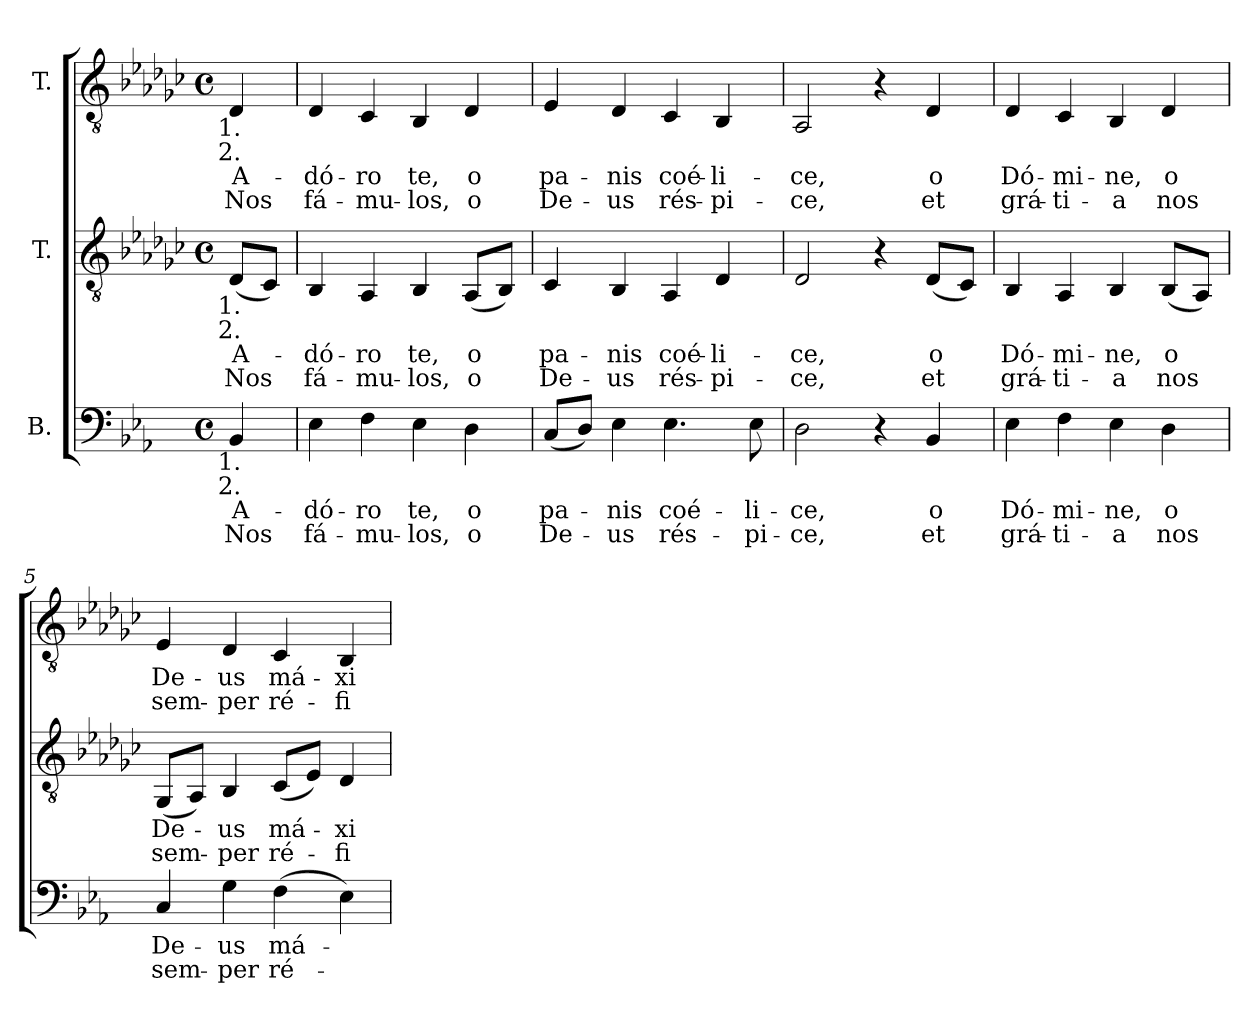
**kern	**text	**text	**kern	**text	**text	**kern	**text	**text
*part3	*part3	*part3	*part2	*part2	*part2	*part1	*part1	*part1
*staff3	*staff3	*staff3	*staff2	*staff2	*staff2	*staff1	*staff1	*staff1
*I"B.	*	*	*I"T.	*	*	*I"T.	*	*
!!LO:PB:g=z
*clefF4	*	*	*clefGv2	*	*	*clefGv2	*	*
*	*	*	*ITrd2c3	*	*	*ITrd2c3	*	*
*k[b-e-a-]	*	*	*k[b-e-a-]	*	*	*k[b-e-a-]	*	*
*E-:	*	*	*E-:	*	*	*E-:	*	*
*M4/4	*	*	*M4/4	*	*	*M4/4	*	*
*met(c)	*	*	*met(c)	*	*	*met(c)	*	*
*MM60	*	*	*MM60	*	*	*MM60	*	*
=	=	=	=	=	=	=	=	=
!	!LO:LY:b:color=#000000	!LO:LY:b:color=#000000	!	!	!	!	!	!
!	!	!	!	!LO:LY:b:color=#000000	!LO:LY:b:color=#000000	!	!	!
!	!	!	!	!	!	!LO:TX:b:cj:t=1.	!	!
!	!	!	!	!	!	!LO:TX:b:cj:t=2.	!	!
!	!	!	!LO:TX:b:cj:t=1.	!	!	!	!	!
!	!	!	!LO:TX:b:cj:t=2.	!	!	!	!	!
!LO:TX:b:cj:t=1.	!	!	!	!	!	!	!	!
!LO:TX:b:cj:t=2.	!	!	!	!	!	!	!	!
!	!	!	!	!	!	!	!LO:LY:b:color=#000000	!LO:LY:b:color=#000000
4BB-i/	A-	Nos	(8BB-i/L	A-	Nos	4BB-i/	A-	Nos
.	.	.	8AA-i/J)	.	.	.	.	.
=1	=1	=1	=1	=1	=1	=1	=1	=1
!	!LO:LY:b:color=#000000	!LO:LY:b:color=#000000	!	!	!	!	!	!
!	!	!	!	!LO:LY:b:color=#000000	!LO:LY:b:color=#000000	!	!	!
!	!	!	!	!	!	!	!LO:LY:b:color=#000000	!LO:LY:b:color=#000000
4E-i\	-dó-	fá-	4GGi/	-dó-	fá-	4BB-i/	-dó-	fá-
!	!LO:LY:b:color=#000000	!LO:LY:b:color=#000000	!	!	!	!	!	!
!	!	!	!	!LO:LY:b:color=#000000	!LO:LY:b:color=#000000	!	!	!
!	!	!	!	!	!	!	!LO:LY:b:color=#000000	!LO:LY:b:color=#000000
4Fi\	-ro	-mu-	4FFi/	-ro	-mu-	4AA-i/	-ro	-mu-
!	!LO:LY:b:color=#000000	!LO:LY:b:color=#000000	!	!	!	!	!	!
!	!	!	!	!LO:LY:b:color=#000000	!LO:LY:b:color=#000000	!	!	!
!	!	!	!	!	!	!	!LO:LY:b:color=#000000	!LO:LY:b:color=#000000
4E-i\	te,	-los,	4GGi/	te,	-los,	4GGi/	te,	-los,
!	!LO:LY:b:color=#000000	!LO:LY:b:color=#000000	!	!	!	!	!	!
!	!	!	!	!LO:LY:b:color=#000000	!LO:LY:b:color=#000000	!	!	!
!	!	!	!	!	!	!	!LO:LY:b:color=#000000	!LO:LY:b:color=#000000
4Di\	o	o	(8FFi/L	o	o	4BB-i/	o	o
.	.	.	8GGi/J)	.	.	.	.	.
=2	=2	=2	=2	=2	=2	=2	=2	=2
!	!LO:LY:b:color=#000000	!LO:LY:b:color=#000000	!	!	!	!	!	!
!	!	!	!	!LO:LY:b:color=#000000	!LO:LY:b:color=#000000	!	!	!
!	!	!	!	!	!	!	!LO:LY:b:color=#000000	!LO:LY:b:color=#000000
(8Ci/L	pa-	De-	4AA-i/	pa-	De-	4Ci/	pa-	De-
8Di/J)	.	.	.	.	.	.	.	.
!	!LO:LY:b:color=#000000	!LO:LY:b:color=#000000	!	!	!	!	!	!
!	!	!	!	!LO:LY:b:color=#000000	!LO:LY:b:color=#000000	!	!	!
!	!	!	!	!	!	!	!LO:LY:b:color=#000000	!LO:LY:b:color=#000000
4E-i\	-nis	-us	4GGi/	-nis	-us	4BB-i/	-nis	-us
!	!LO:LY:b:color=#000000	!LO:LY:b:color=#000000	!	!	!	!	!	!
!	!	!	!	!LO:LY:b:color=#000000	!LO:LY:b:color=#000000	!	!	!
!	!	!	!	!	!	!	!LO:LY:b:color=#000000	!LO:LY:b:color=#000000
4.E-i\	coé-	rés-	4FFi/	coé-	rés-	4AA-i/	coé-	rés-
!	!	!	!	!LO:LY:b:color=#000000	!LO:LY:b:color=#000000	!	!	!
!	!	!	!	!	!	!	!LO:LY:b:color=#000000	!LO:LY:b:color=#000000
.	.	.	4BB-i/	-li-	-pi-	4GGi/	-li-	-pi-
!	!LO:LY:b:color=#000000	!LO:LY:b:color=#000000	!	!	!	!	!	!
8E-i\	-li-	-pi-	.	.	.	.	.	.
=3	=3	=3	=3	=3	=3	=3	=3	=3
!	!LO:LY:b:color=#000000	!LO:LY:b:color=#000000	!	!	!	!	!	!
!	!	!	!	!LO:LY:b:color=#000000	!LO:LY:b:color=#000000	!	!	!
!	!	!	!	!	!	!	!LO:LY:b:color=#000000	!LO:LY:b:color=#000000
2Di\	-ce,	-ce,	2BB-i/	-ce,	-ce,	2FFi/	-ce,	-ce,
4r	.	.	4r	.	.	4r	.	.
!	!LO:LY:b:color=#000000	!LO:LY:b:color=#000000	!	!	!	!	!	!
!	!	!	!	!LO:LY:b:color=#000000	!LO:LY:b:color=#000000	!	!	!
!	!	!	!	!	!	!	!LO:LY:b:color=#000000	!LO:LY:b:color=#000000
4BB-i/	o	et	(8BB-i/L	o	et	4BB-i/	o	et
.	.	.	8AA-i/J)	.	.	.	.	.
=4	=4	=4	=4	=4	=4	=4	=4	=4
!	!LO:LY:b:color=#000000	!LO:LY:b:color=#000000	!	!	!	!	!	!
!	!	!	!	!LO:LY:b:color=#000000	!LO:LY:b:color=#000000	!	!	!
!	!	!	!	!	!	!	!LO:LY:b:color=#000000	!LO:LY:b:color=#000000
4E-i\	Dó-	grá-	4GGi/	Dó-	grá-	4BB-i/	Dó-	grá-
!	!LO:LY:b:color=#000000	!LO:LY:b:color=#000000	!	!	!	!	!	!
!	!	!	!	!LO:LY:b:color=#000000	!LO:LY:b:color=#000000	!	!	!
!	!	!	!	!	!	!	!LO:LY:b:color=#000000	!LO:LY:b:color=#000000
4Fi\	-mi-	-ti-	4FFi/	-mi-	-ti-	4AA-i/	-mi-	-ti-
!	!LO:LY:b:color=#000000	!LO:LY:b:color=#000000	!	!	!	!	!	!
!	!	!	!	!LO:LY:b:color=#000000	!LO:LY:b:color=#000000	!	!	!
!	!	!	!	!	!	!	!LO:LY:b:color=#000000	!LO:LY:b:color=#000000
4E-i\	-ne,	-a	4GGi/	-ne,	-a	4GGi/	-ne,	-a
!	!LO:LY:b:color=#000000	!LO:LY:b:color=#000000	!	!	!	!	!	!
!	!	!	!	!LO:LY:b:color=#000000	!LO:LY:b:color=#000000	!	!	!
!	!	!	!	!	!	!	!LO:LY:b:color=#000000	!LO:LY:b:color=#000000
4Di\	o	nos	(8GGi/L	o	nos	4BB-i/	o	nos
.	.	.	8FFi/J)	.	.	.	.	.
=5	=5	=5	=5	=5	=5	=5	=5	=5
!	!LO:LY:b:color=#000000	!LO:LY:b:color=#000000	!	!	!	!	!	!
!	!	!	!	!LO:LY:b:color=#000000	!LO:LY:b:color=#000000	!	!	!
!	!	!	!	!	!	!	!LO:LY:b:color=#000000	!LO:LY:b:color=#000000
4Ci/	De-	sem-	(8EE-i/L	De-	sem-	4Ci/	De-	sem-
.	.	.	8FFi/J)	.	.	.	.	.
!	!LO:LY:b:color=#000000	!LO:LY:b:color=#000000	!	!	!	!	!	!
!	!	!	!	!LO:LY:b:color=#000000	!LO:LY:b:color=#000000	!	!	!
!	!	!	!	!	!	!	!LO:LY:b:color=#000000	!LO:LY:b:color=#000000
4Gi\	-us	-per	4GGi/	-us	-per	4BB-i/	-us	-per
!	!LO:LY:b:color=#000000	!LO:LY:b:color=#000000	!	!	!	!	!	!
!	!	!	!	!LO:LY:b:color=#000000	!LO:LY:b:color=#000000	!	!	!
!	!	!	!	!	!	!	!LO:LY:b:color=#000000	!LO:LY:b:color=#000000
(4Fi\	má-	ré-	(8AA-i/L	má-	ré-	4AA-i/	má-	ré-
.	.	.	8Ci/J)	.	.	.	.	.
!	!	!	!	!LO:LY:b:color=#000000	!LO:LY:b:color=#000000	!	!	!
!	!	!	!	!	!	!	!LO:LY:b:color=#000000	!LO:LY:b:color=#000000
4E-i\)	.	.	4BB-i/	-xi-	-fi-	4GGi/	-xi-	-fi-
=	=	=	=	=	=	=	=	=
*-	*-	*-	*-	*-	*-	*-	*-	*-
